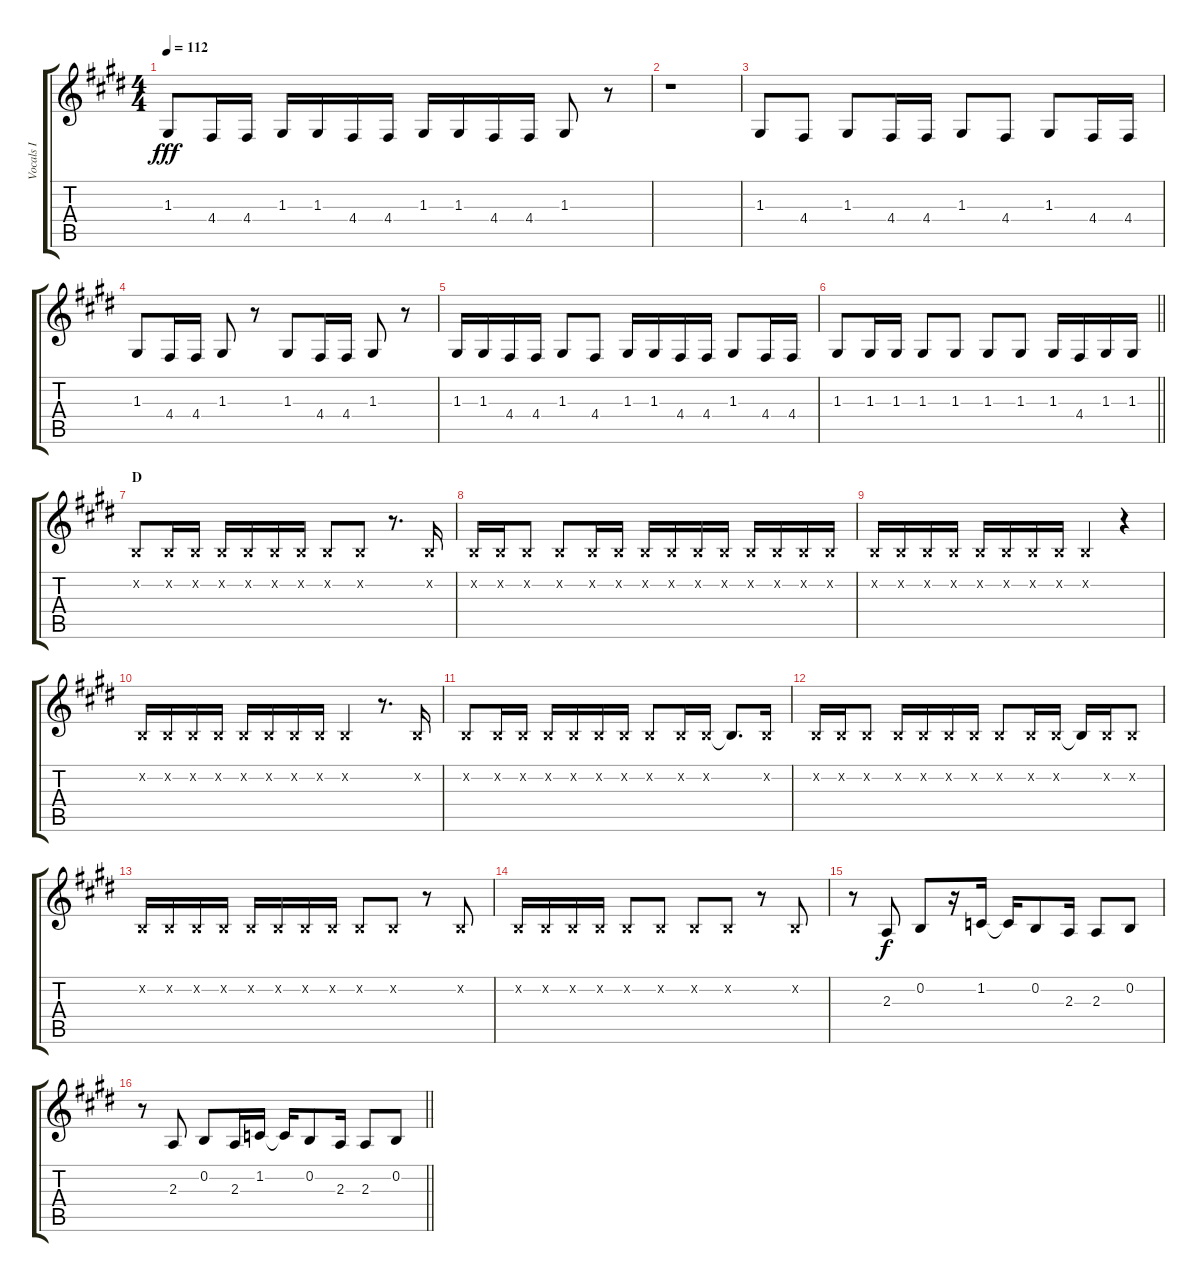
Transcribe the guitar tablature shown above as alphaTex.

\track ("Vocals I" "Vocals I") {instrument voiceoohs}
\staff {score tabs}
\tuning (E4 B3 G3 D3 A2 E2) {hide}
\ts (4 4)
\tempo 112
\clef g2
\ks e
1.3.8{dy fff} 4.4.16 4.4.16 1.3.16 1.3.16 4.4.16 4.4.16 1.3.16 1.3.16 4.4.16 4.4.16 1.3.8 r.8 |
r.1 |
1.3.8 4.4.8 1.3.8 4.4.16 4.4.16 1.3.8 4.4.8 1.3.8 4.4.16 4.4.16 |
1.3.8 4.4.16 4.4.16 1.3.8 r.8 1.3.8 4.4.16 4.4.16 1.3.8 r.8 |
1.3.16 1.3.16 4.4.16 4.4.16 1.3.8 4.4.8 1.3.16 1.3.16 4.4.16 4.4.16 1.3.8 4.4.16 4.4.16 |
\barLineRight lightlight
1.3.8 1.3.16 1.3.16 1.3.8 1.3.8 1.3.8 1.3.8 1.3.16 4.4.16 1.3.16 1.3.16 |
\section ("" "D")
0.2{x}.8 0.2{x}.16 0.2{x}.16 0.2{x}.16 0.2{x}.16 0.2{x}.16 0.2{x}.16 0.2{x}.8 0.2{x}.8 r.8{d} 0.2{x}.16 |
0.2{x}.16 0.2{x}.16 0.2{x}.8 0.2{x}.8 0.2{x}.16 0.2{x}.16 0.2{x}.16 0.2{x}.16 0.2{x}.16 0.2{x}.16 0.2{x}.16 0.2{x}.16 0.2{x}.16 0.2{x}.16 |
0.2{x}.16 0.2{x}.16 0.2{x}.16 0.2{x}.16 0.2{x}.16 0.2{x}.16 0.2{x}.16 0.2{x}.16 0.2{x}.4 r.4 |
0.2{x}.16 0.2{x}.16 0.2{x}.16 0.2{x}.16 0.2{x}.16 0.2{x}.16 0.2{x}.16 0.2{x}.16 0.2{x}.4 r.8{d} 0.2{x}.16 |
0.2{x}.8 0.2{x}.16 0.2{x}.16 0.2{x}.16 0.2{x}.16 0.2{x}.16 0.2{x}.16 0.2{x}.8 0.2{x}.16 0.2{x}.16 0.2{t}.8{d} 0.2{x}.16 |
0.2{x}.16 0.2{x}.16 0.2{x}.8 0.2{x}.16 0.2{x}.16 0.2{x}.16 0.2{x}.16 0.2{x}.8 0.2{x}.16 0.2{x}.16 0.2{t}.16 0.2{x}.16 0.2{x}.8 |
0.2{x}.16 0.2{x}.16 0.2{x}.16 0.2{x}.16 0.2{x}.16 0.2{x}.16 0.2{x}.16 0.2{x}.16 0.2{x}.8 0.2{x}.8 r.8 0.2{x}.8 |
0.2{x}.16 0.2{x}.16 0.2{x}.16 0.2{x}.16 0.2{x}.8 0.2{x}.8 0.2{x}.8 0.2{x}.8 r.8 0.2{x}.8 |
r.8 2.3.8{dy f} 0.2.8 r.16 1.2.16 1.2{t}.16 0.2.8 2.3.16 2.3.8 0.2.8 |
\barLineRight lightlight
r.8 2.3.8 0.2.8 2.3.16 1.2.16 1.2{t}.16 0.2.8 2.3.16 2.3.8 0.2.8
